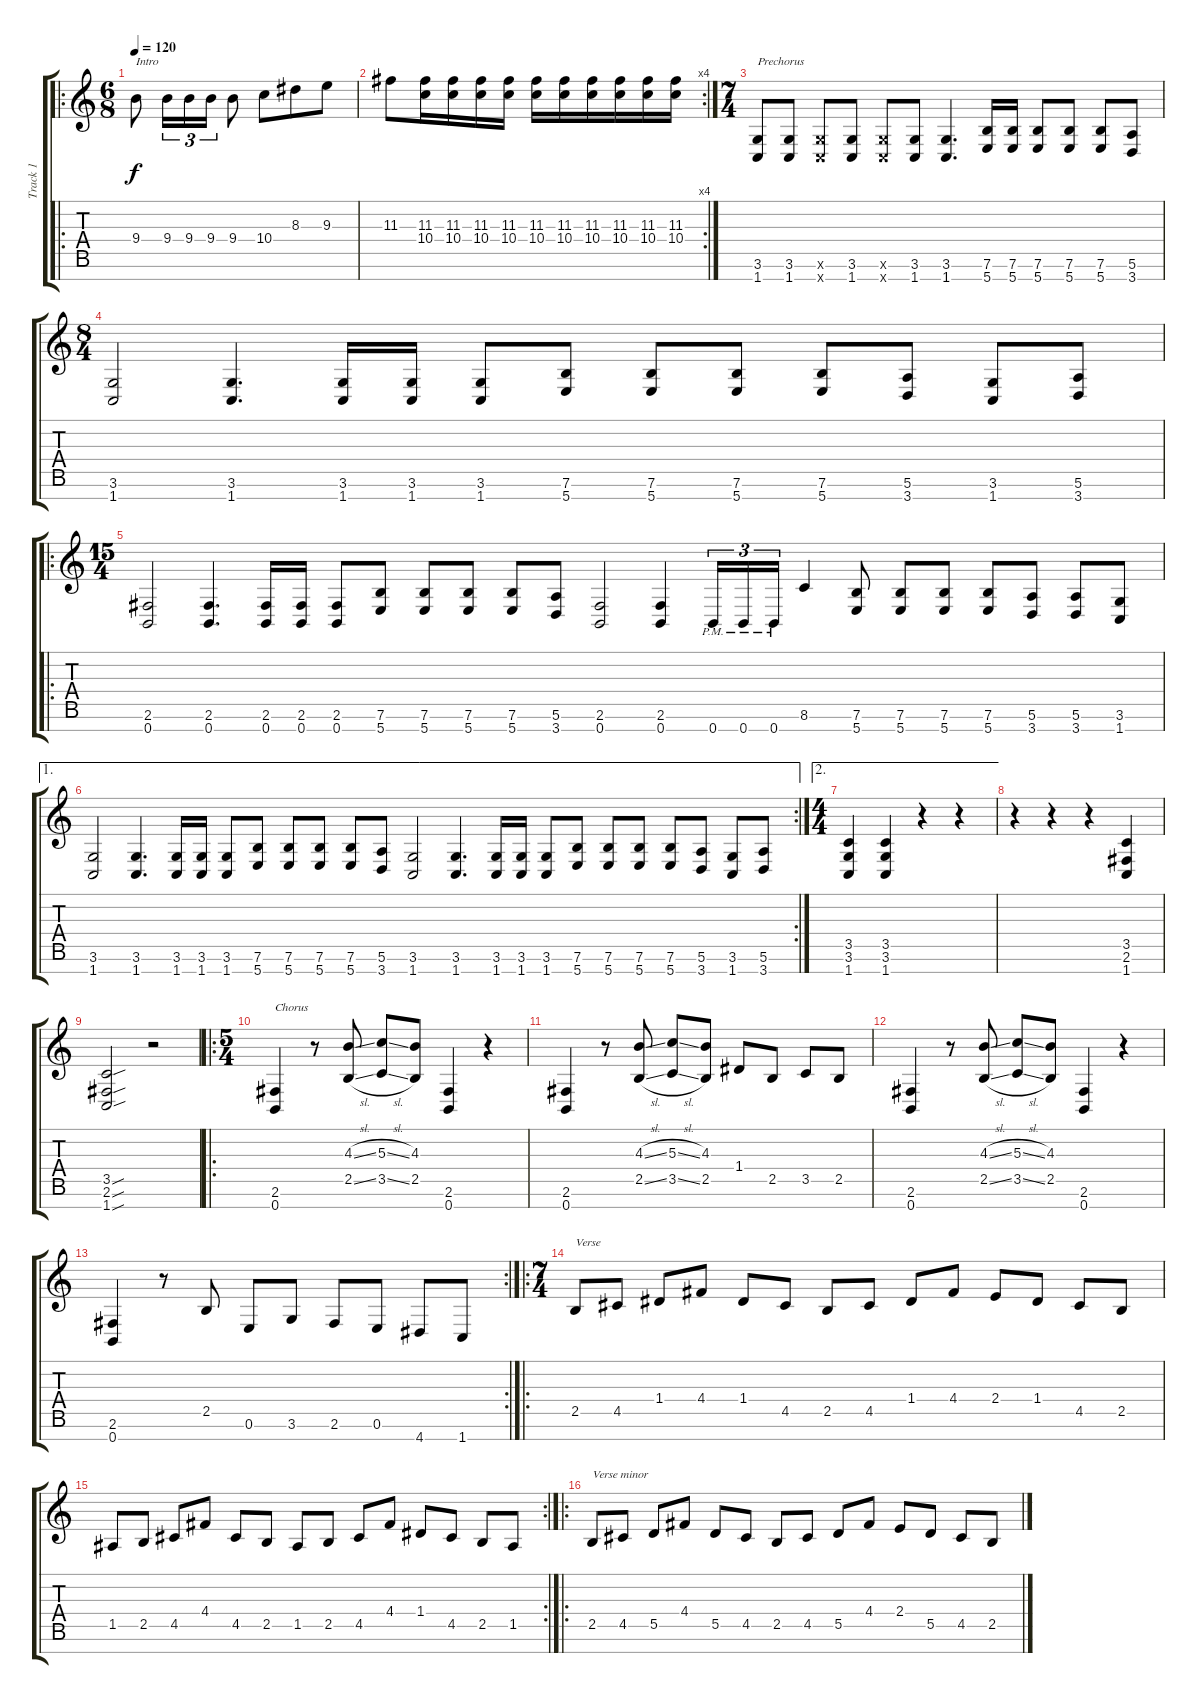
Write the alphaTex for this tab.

\track ("Track 1" "Track 1") {instrument acousticguitarsteel}
\staff {score tabs}
\tuning (E4 B3 G3 D3 A2 E2 B1) {hide}
\ro
\ts (6 8)
\tempo 120
\clef g2
\ks c
9.4.8{txt "Intro" dy f instrument acousticguitarsteel} 9.4.16{tu (3 2)} 9.4.16{tu (3 2)} 9.4.16{tu (3 2)} 9.4.8 10.4.8 8.3.8 9.3.8 |
\rc 4
11.3.8 (11.3 10.4).16 (11.3 10.4).16 (11.3 10.4).16 (11.3 10.4).16 (11.3 10.4).16 (11.3 10.4).16 (11.3 10.4).16 (11.3 10.4).16 (11.3 10.4).16 (11.3 10.4).16 |
\ts (7 4)
(3.6 1.7).8{txt "Prechorus"} (3.6 1.7).8 (3.6{x} 1.7{x}).8 (3.6 1.7).8 (3.6{x} 1.7{x}).8 (3.6 1.7).8 (3.6 1.7).4{d} (7.6 5.7).16 (7.6 5.7).16 (7.6 5.7).8 (7.6 5.7).8 (7.6 5.7).8 (5.6 3.7).8 |
\ts (8 4)
(3.6 1.7).2 (3.6 1.7).4{d} (3.6 1.7).16 (3.6 1.7).16 (3.6 1.7).8 (7.6 5.7).8 (7.6 5.7).8 (7.6 5.7).8 (7.6 5.7).8 (5.6 3.7).8 (3.6 1.7).8 (5.6 3.7).8 |
\ro
\ts (15 4)
(2.6 0.7).2 (2.6 0.7).4{d} (2.6 0.7).16 (2.6 0.7).16 (2.6 0.7).8 (7.6 5.7).8 (7.6 5.7).8 (7.6 5.7).8 (7.6 5.7).8 (5.6 3.7).8 (2.6 0.7).2 (2.6 0.7).4 0.7{pm}.16{tu (3 2)} 0.7{pm}.16{tu (3 2)} 0.7{pm}.16{tu (3 2)} 8.6.4 (7.6 5.7).8 (7.6 5.7).8 (7.6 5.7).8 (7.6 5.7).8 (5.6 3.7).8 (5.6 3.7).8 (3.6 1.7).8 |
\ae 1
\rc 2
(3.6 1.7).2 (3.6 1.7).4{d} (3.6 1.7).16 (3.6 1.7).16 (3.6 1.7).8 (7.6 5.7).8 (7.6 5.7).8 (7.6 5.7).8 (7.6 5.7).8 (5.6 3.7).8 (3.6 1.7).2 (3.6 1.7).4{d} (3.6 1.7).16 (3.6 1.7).16 (3.6 1.7).8 (7.6 5.7).8 (7.6 5.7).8 (7.6 5.7).8 (7.6 5.7).8 (5.6 3.7).8 (3.6 1.7).8 (5.6 3.7).8 |
\ae 2
\ts (4 4)
(3.5 3.6 1.7).4 (3.5 3.6 1.7).4 r.4 r.4 |
r.4 r.4 r.4 (3.5 2.6 1.7).4 |
(3.5{sou} 2.6{sou} 1.7{sou}).2 r.2 |
\ro
\ts (5 4)
(2.6 0.7).4{txt "Chorus"} r.8 (4.3{sl} 2.5{sl}).8 (5.3{sl} 3.5{sl}).8 (4.3 2.5).8 (2.6 0.7).4 r.4 |
(2.6 0.7).4 r.8 (4.3{sl} 2.5{sl}).8 (5.3{sl} 3.5{sl}).8 (4.3 2.5).8 1.4.8 2.5.8 3.5.8 2.5.8 |
(2.6 0.7).4 r.8 (4.3{sl} 2.5{sl}).8 (5.3{sl} 3.5{sl}).8 (4.3 2.5).8 (2.6 0.7).4 r.4 |
\rc 2
(2.6 0.7).4 r.8 2.5.8 0.6.8 3.6.8 2.6.8 0.6.8 4.7.8 1.7.8 |
\ro
\ts (7 4)
2.5.8{txt "Verse"} 4.5.8 1.4.8 4.4.8 1.4.8 4.5.8 2.5.8 4.5.8 1.4.8 4.4.8 2.4.8 1.4.8 4.5.8 2.5.8 |
\rc 2
1.5.8 2.5.8 4.5.8 4.4.8 4.5.8 2.5.8 1.5.8 2.5.8 4.5.8 4.4.8 1.4.8 4.5.8 2.5.8 1.5.8 |
\ro
2.5.8{txt "Verse minor"} 4.5.8 5.5.8 4.4.8 5.5.8 4.5.8 2.5.8 4.5.8 5.5.8 4.4.8 2.4.8 5.5.8 4.5.8 2.5.8
